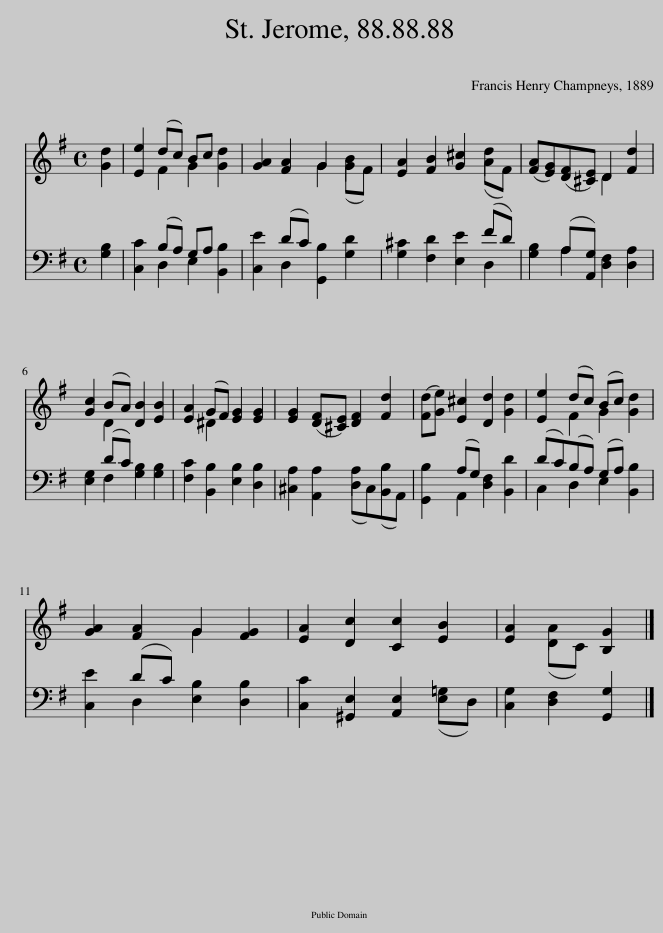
X:1
%%score ( 1 2 ) ( 3 4 )
L:1/8
M:4/4
I:linebreak $
K:G
V:1 treble
V:2 treble
V:3 bass
V:4 bass
V:1
 [Gd]2 | [Ee]2 (dc) Bc [Gd]2 | [GA]2 [FA]2 G2 (GF) | [EA]2 [FB]2 [G^c]2 (AF) | ([FA][EG])([DF][^CE]) D2 [Fd]2 |$ %5
 [Gc]2 (BA) [DB]2 [EB]2 | [EA]2 (GF) [EG]2 [EG]2 | [EG]2 ([DF][^CE]) [DF]2 [Fd]2 | ([Fd][Ge]) [E^c]2 [Dd]2 [Gd]2 | [Ee]2 (dc) (Bc) [Gd]2 |$ %10
 [GA]2 [FA]2 G2 [FG]2 | [EA]2 [Dc]2 [Cc]2 [EB]2 | [EA]2 (DC) [B,G]2 |] %13
V:2
 x2 | x2 F2 G2 x2 | x4 G2 B2 | x6 d2 | x4 D2 x2 |$ %5
 x2 D2 x4 | x2 ^D2 x4 | x8 | x8 | x2 F2 G2 x2 |$ %10
 x4 G2 x2 | x8 | x2 A2 x2 |] %13
V:3
 [G,B,]2 | [C,C]2 (B,A,) G,A, [B,,B,]2 | [C,E]2 (DC) [G,,B,]2 [G,D]2 | [G,^C]2 [F,D]2 [E,E]2 (FD) | [G,B,]2 (A,[A,,G,]) [D,F,]2 [D,A,]2 |$ %5
 [E,G,]2 (DC) [G,B,]2 [G,B,]2 | [F,C]2 [B,,B,]2 [E,B,]2 [D,B,]2 | [^C,A,]2 [A,,A,]2 (D,C,)(B,,A,,) | [G,,B,]2 (A,G,) [D,F,]2 [B,,D]2 | (DC)(B,A,) (G,A,) [B,,B,]2 |$ %10
 [C,E]2 (DC) [E,B,]2 [D,B,]2 | [C,C]2 [^G,,E,]2 [A,,E,]2 (E,D,) | [C,G,]2 [D,F,]2 [G,,G,]2 |] %13
V:4
 x2 | x2 D,2 E,2 x2 | x2 D,2 x4 | x6 D,2 | x2 A,2 x4 |$ %5
 x2 F,2 x4 | x8 | x4 A,2 B,2 | x2 A,,2 x4 | C,2 D,2 E,2 x2 |$ %10
 x2 D,2 x4 | x6 =G,2 | x6 |] %13
